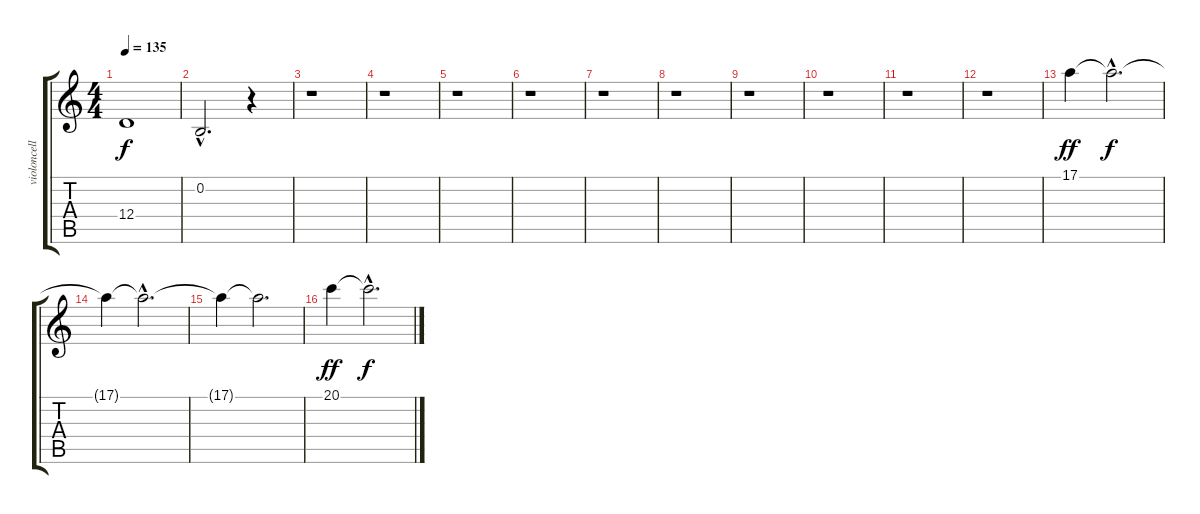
\track ("violoncelle" "violoncell") {instrument cello}
\staff {score tabs}
\tuning (E4 B3 G3 D3 A2 E2) {hide}
\ts (4 4)
\tempo 135
\clef g2
\ks c
12.4{t}.1{dy f} |
0.2{hac}.2{d} r.4 |
r.1 |
r.1 |
r.1 |
r.1 |
r.1 |
r.1 |
r.1 |
r.1 |
r.1 |
r.1{volume 0} |
17.1.4{dy ff volume 11} 17.1{hac t}.2{d dy f} |
17.1{t}.4 17.1{hac t}.2{d} |
17.1{t}.4{volume 0} 17.1{t}.2{d} |
20.1.4{dy ff volume 10} 20.1{hac t}.2{d dy f}
